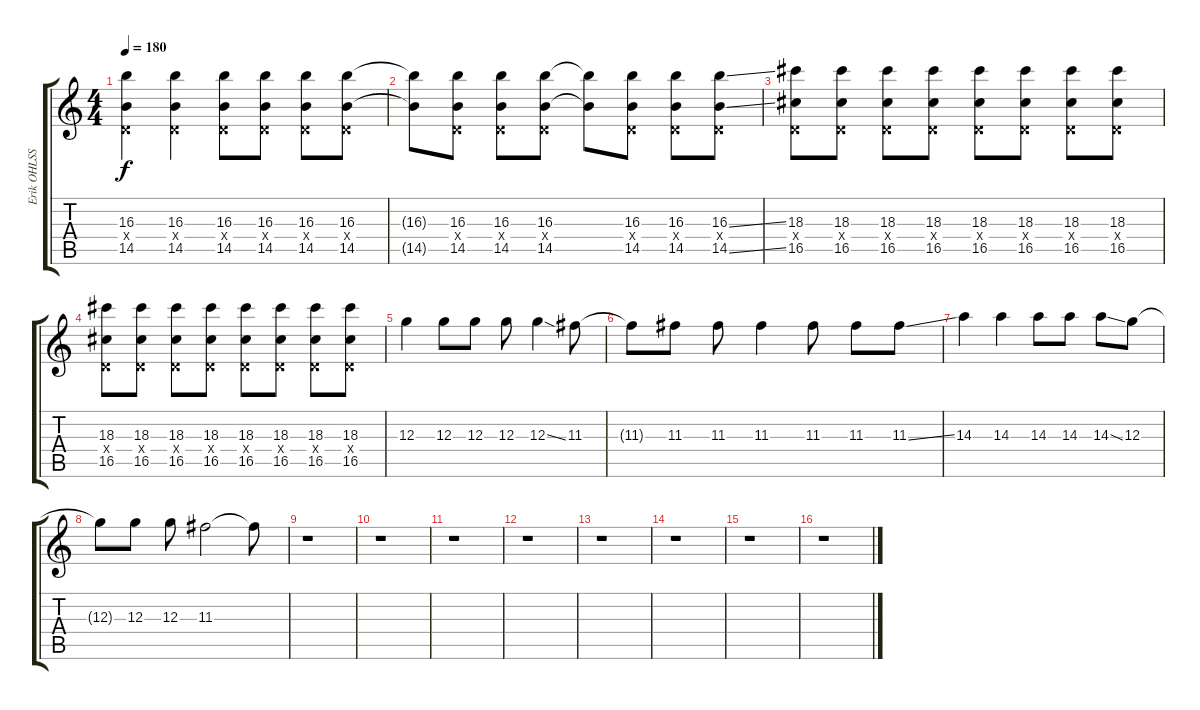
\track ("Erik OHLSSON" "Erik OHLSS") {instrument distortionguitar}
\staff {score tabs}
\tuning (E4 B3 G3 D3 A2 E2) {hide}
\ts (4 4)
\tempo 180
\clef g2
\ks c
(16.3 0.4{x} 14.5).4{dy f} (16.3 0.4{x} 14.5).4 (16.3 0.4{x} 14.5).8 (16.3 0.4{x} 14.5).8 (16.3 0.4{x} 14.5).8 (16.3 0.4{x} 14.5).8 |
(16.3{t} 14.5{t}).8 (16.3 0.4{x} 14.5).8 (16.3 0.4{x} 14.5).8 (16.3 0.4{x} 14.5).8 (16.3{t} 14.5{t}).8 (16.3 0.4{x} 14.5).8 (16.3 0.4{x} 14.5).8 (16.3{ss} 0.4{x} 14.5{ss}).8 |
(18.3 0.4{x} 16.5).8 (18.3 0.4{x} 16.5).8 (18.3 0.4{x} 16.5).8 (18.3 0.4{x} 16.5).8 (18.3 0.4{x} 16.5).8 (18.3 0.4{x} 16.5).8 (18.3 0.4{x} 16.5).8 (18.3 0.4{x} 16.5).8 |
(18.3 0.4{x} 16.5).8 (18.3 0.4{x} 16.5).8 (18.3 0.4{x} 16.5).8 (18.3 0.4{x} 16.5).8 (18.3 0.4{x} 16.5).8 (18.3 0.4{x} 16.5).8 (18.3 0.4{x} 16.5).8 (18.3 0.4{x} 16.5).8 |
12.3.4 12.3.8 12.3.8 12.3.8 12.3{ss}.4 11.3.8 |
11.3{t}.8 11.3.8 11.3.8 11.3.4 11.3.8 11.3.8 11.3{ss}.8 |
14.3.4 14.3.4 14.3.8 14.3.8 14.3{ss}.8 12.3.8 |
12.3{t}.8 12.3.8 12.3.8 11.3.2 11.3{t}.8 |
r.1 |
r.1 |
r.1 |
r.1 |
r.1 |
r.1 |
r.1 |
r.1
